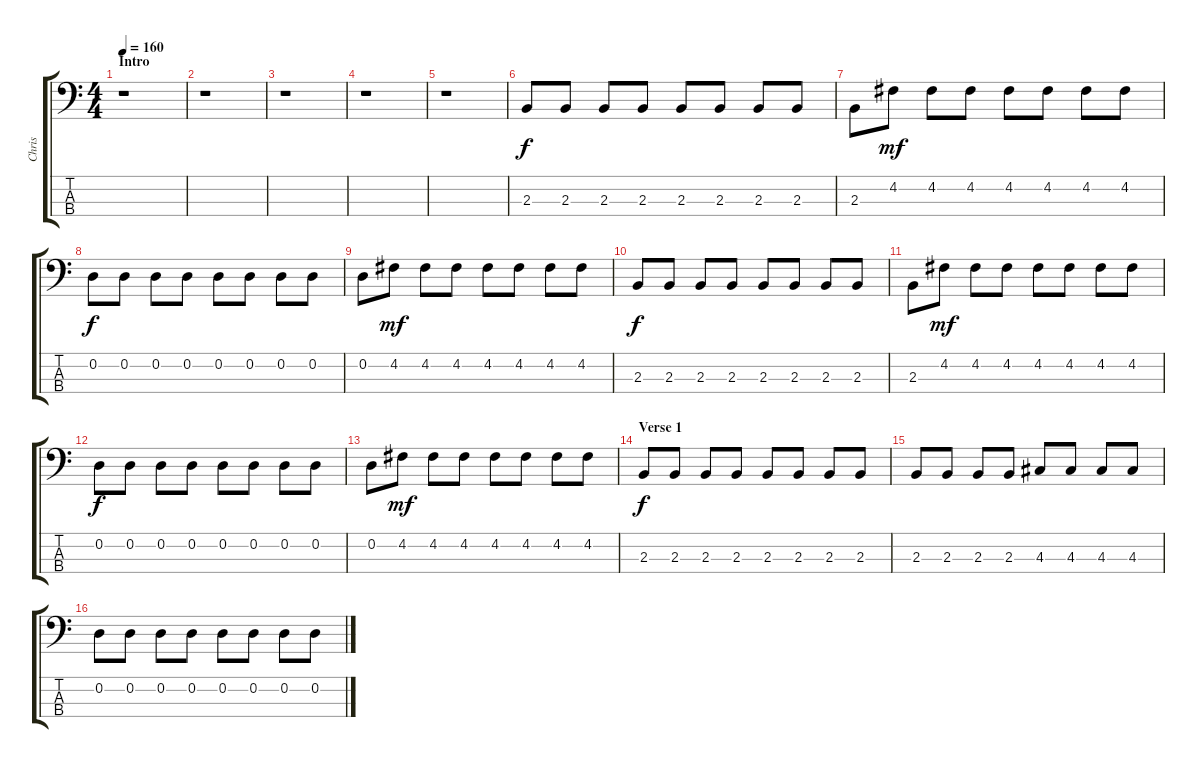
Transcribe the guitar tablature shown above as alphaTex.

\track ("Chris" "Chris") {instrument electricbassfinger}
\staff {score tabs}
\tuning (G2 D2 A1 D1) {hide}
\ts (4 4)
\section ("" "Intro")
\tempo 160
\clef f4
\ks c
r.1{dy f instrument electricbassfinger} |
r.1 |
r.1 |
r.1 |
r.1 |
2.3.8 2.3.8 2.3.8 2.3.8 2.3.8 2.3.8 2.3.8 2.3.8 |
2.3.8 4.2.8{dy mf} 4.2.8 4.2.8 4.2.8 4.2.8 4.2.8 4.2.8 |
0.2.8{dy f} 0.2.8 0.2.8 0.2.8 0.2.8 0.2.8 0.2.8 0.2.8 |
0.2.8 4.2.8{dy mf} 4.2.8 4.2.8 4.2.8 4.2.8 4.2.8 4.2.8 |
2.3.8{dy f} 2.3.8 2.3.8 2.3.8 2.3.8 2.3.8 2.3.8 2.3.8 |
2.3.8 4.2.8{dy mf} 4.2.8 4.2.8 4.2.8 4.2.8 4.2.8 4.2.8 |
0.2.8{dy f} 0.2.8 0.2.8 0.2.8 0.2.8 0.2.8 0.2.8 0.2.8 |
0.2.8 4.2.8{dy mf} 4.2.8 4.2.8 4.2.8 4.2.8 4.2.8 4.2.8 |
\section ("" "Verse 1")
2.3.8{dy f} 2.3.8 2.3.8 2.3.8 2.3.8 2.3.8 2.3.8 2.3.8 |
2.3.8 2.3.8 2.3.8 2.3.8 4.3.8 4.3.8 4.3.8 4.3.8 |
0.2.8 0.2.8 0.2.8 0.2.8 0.2.8 0.2.8 0.2.8 0.2.8
